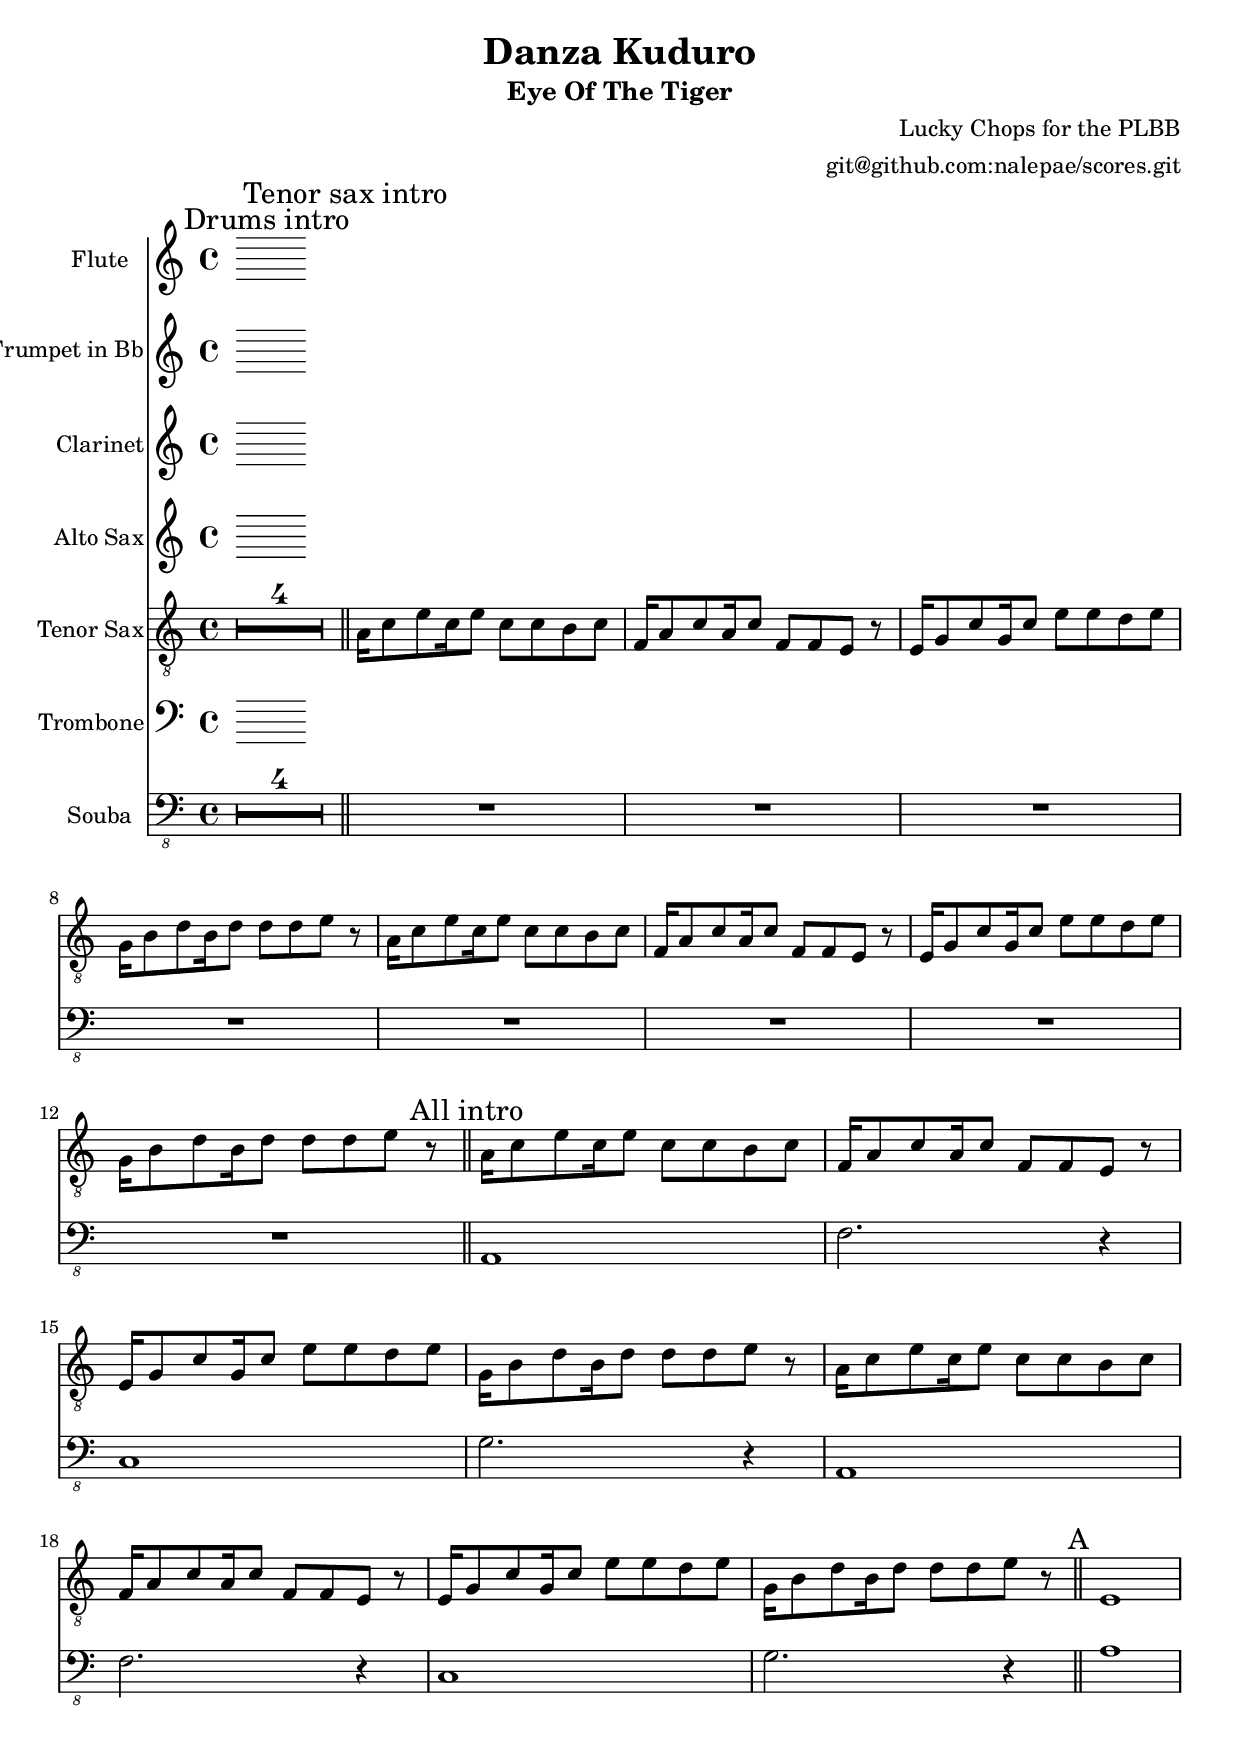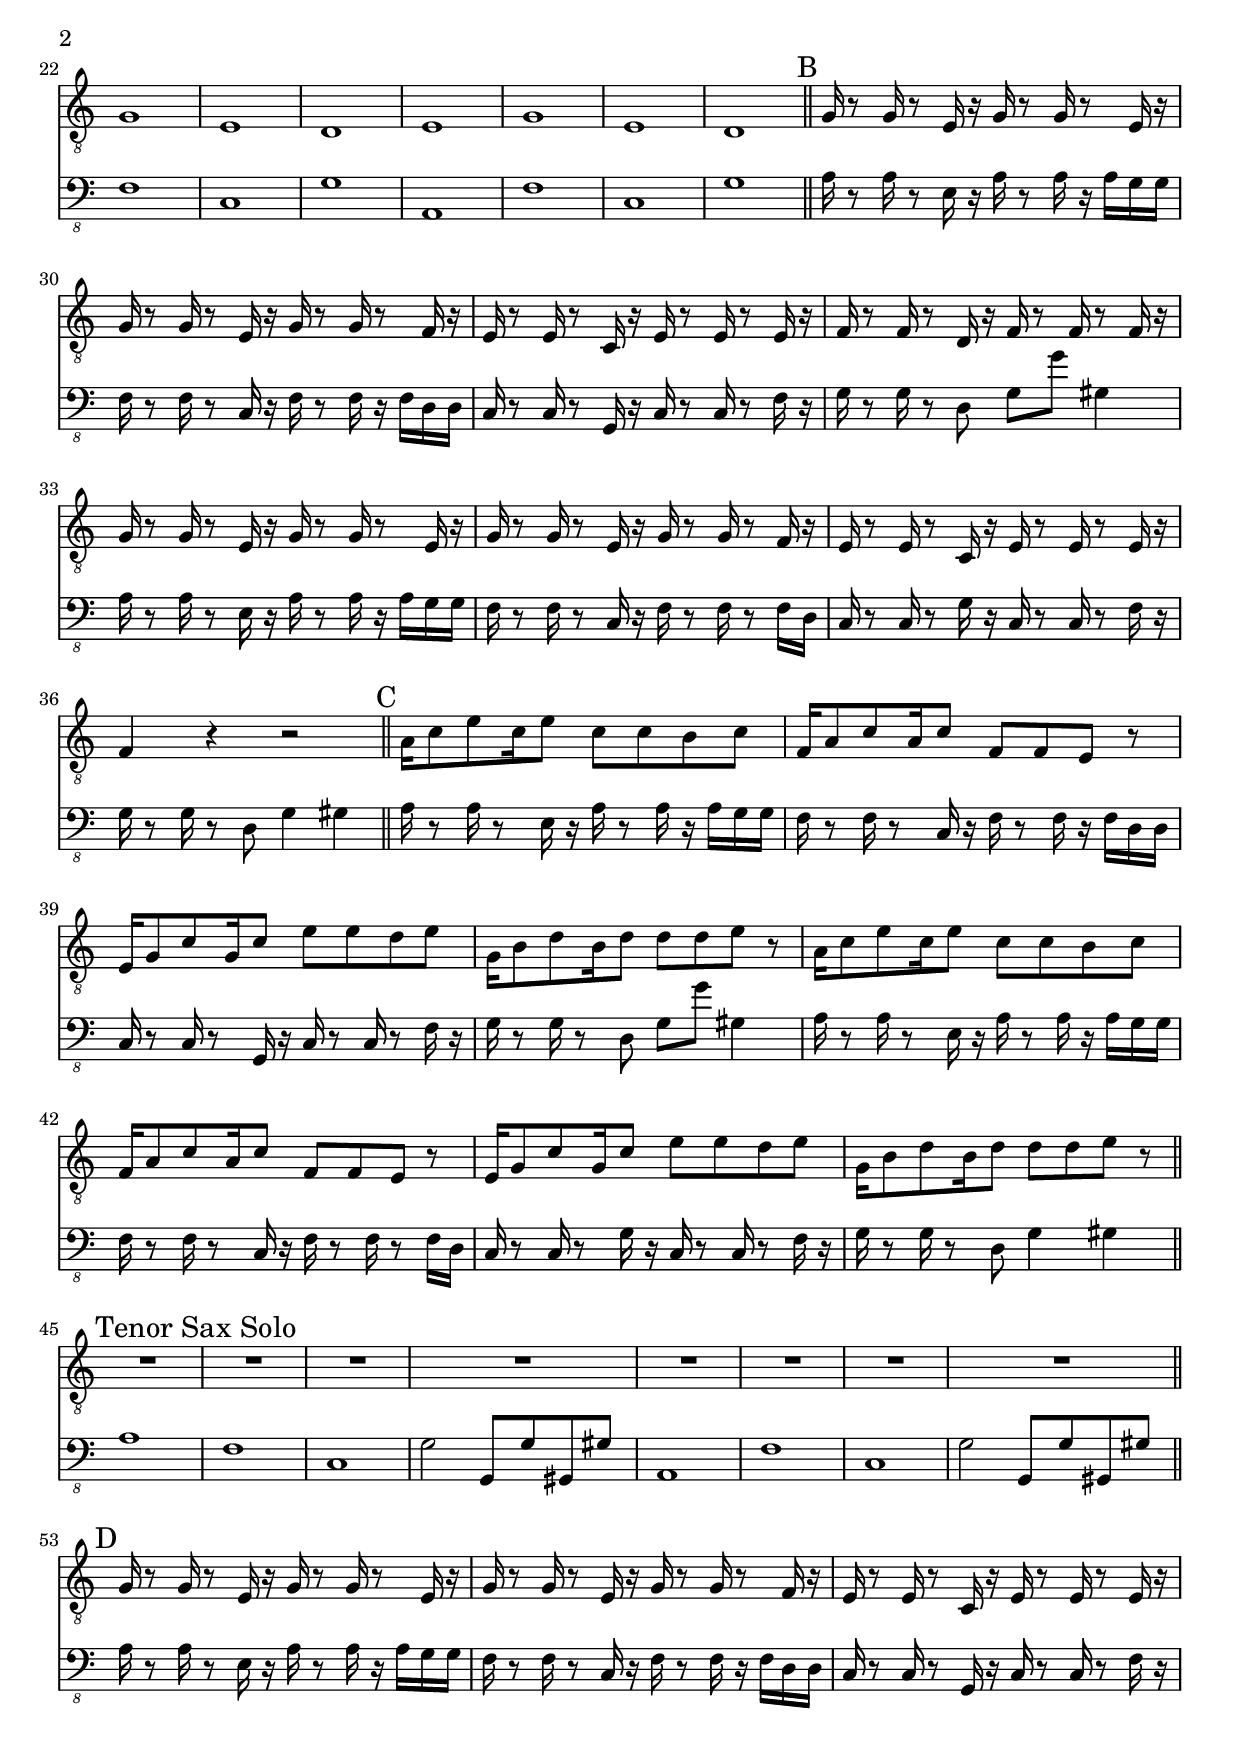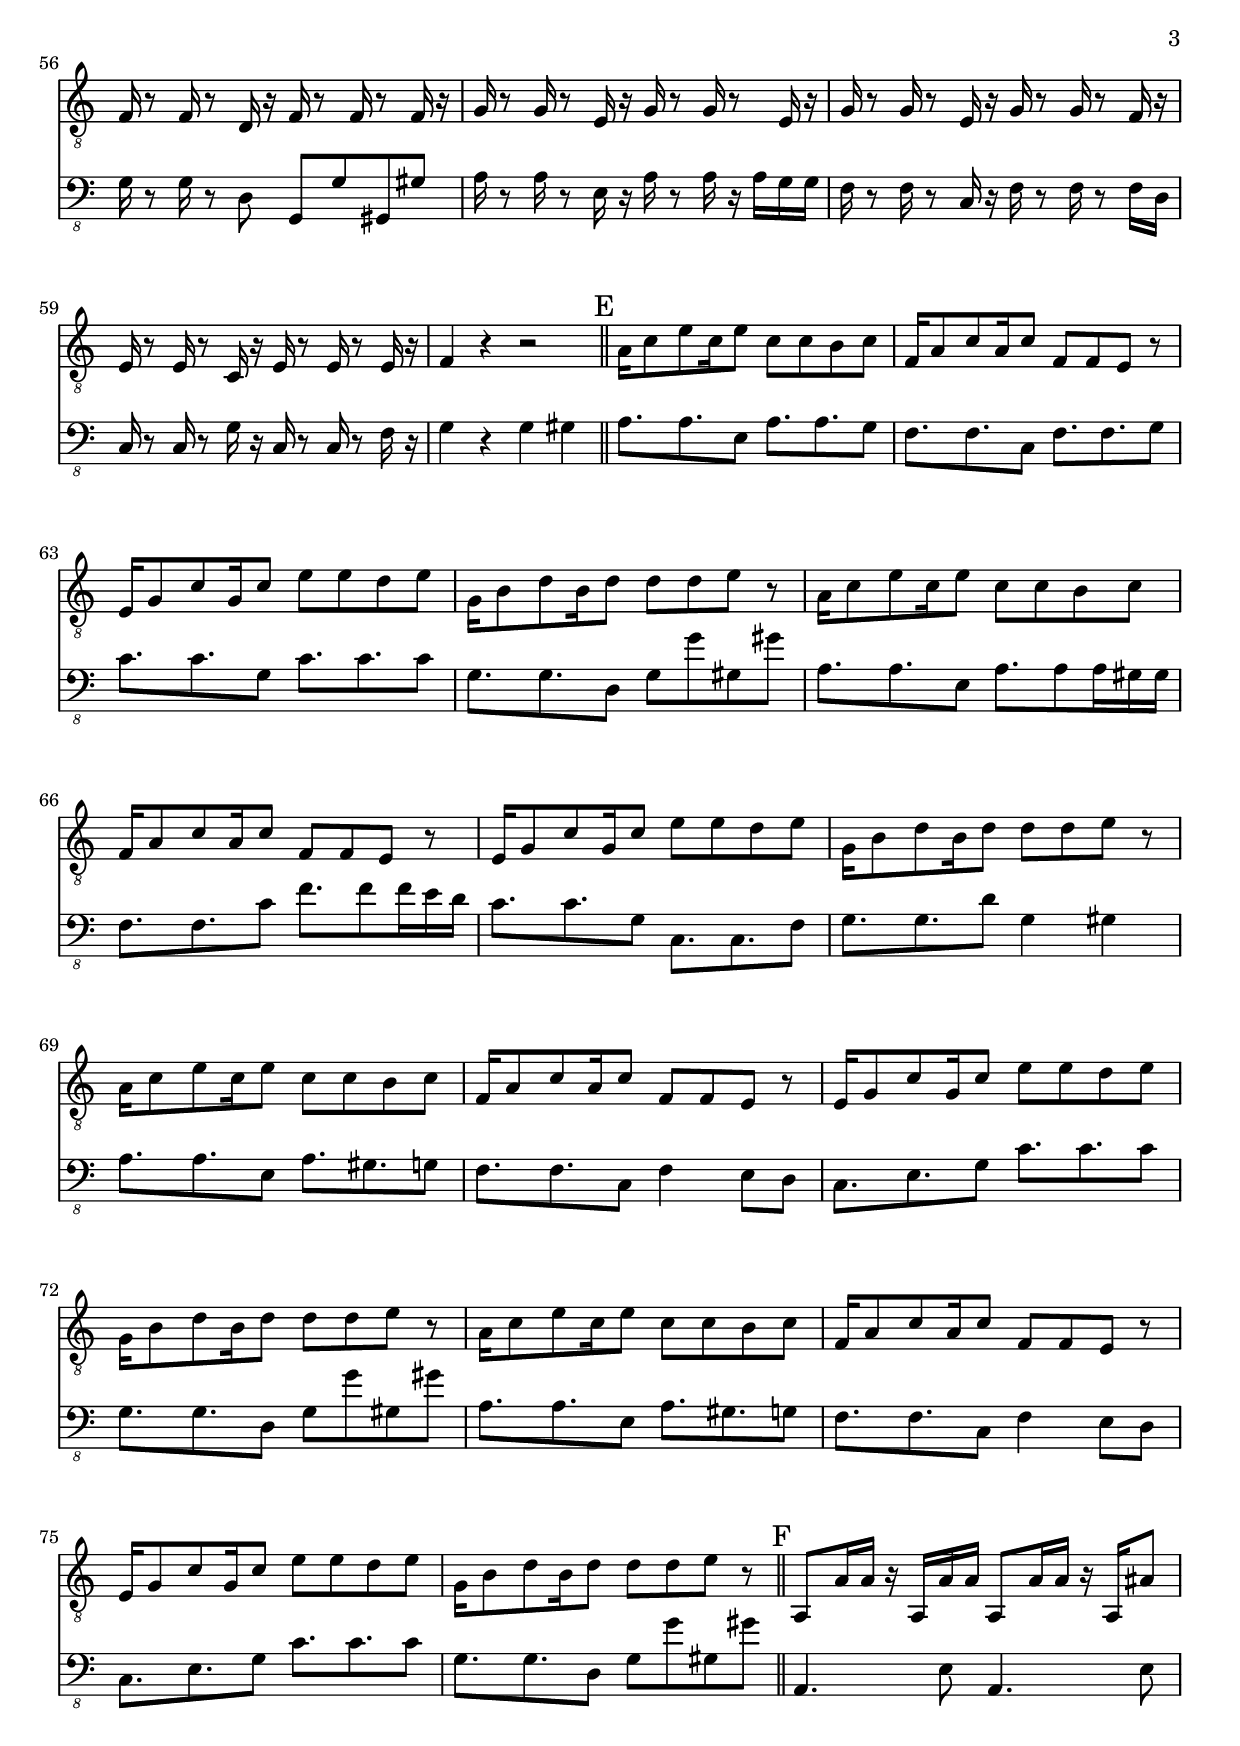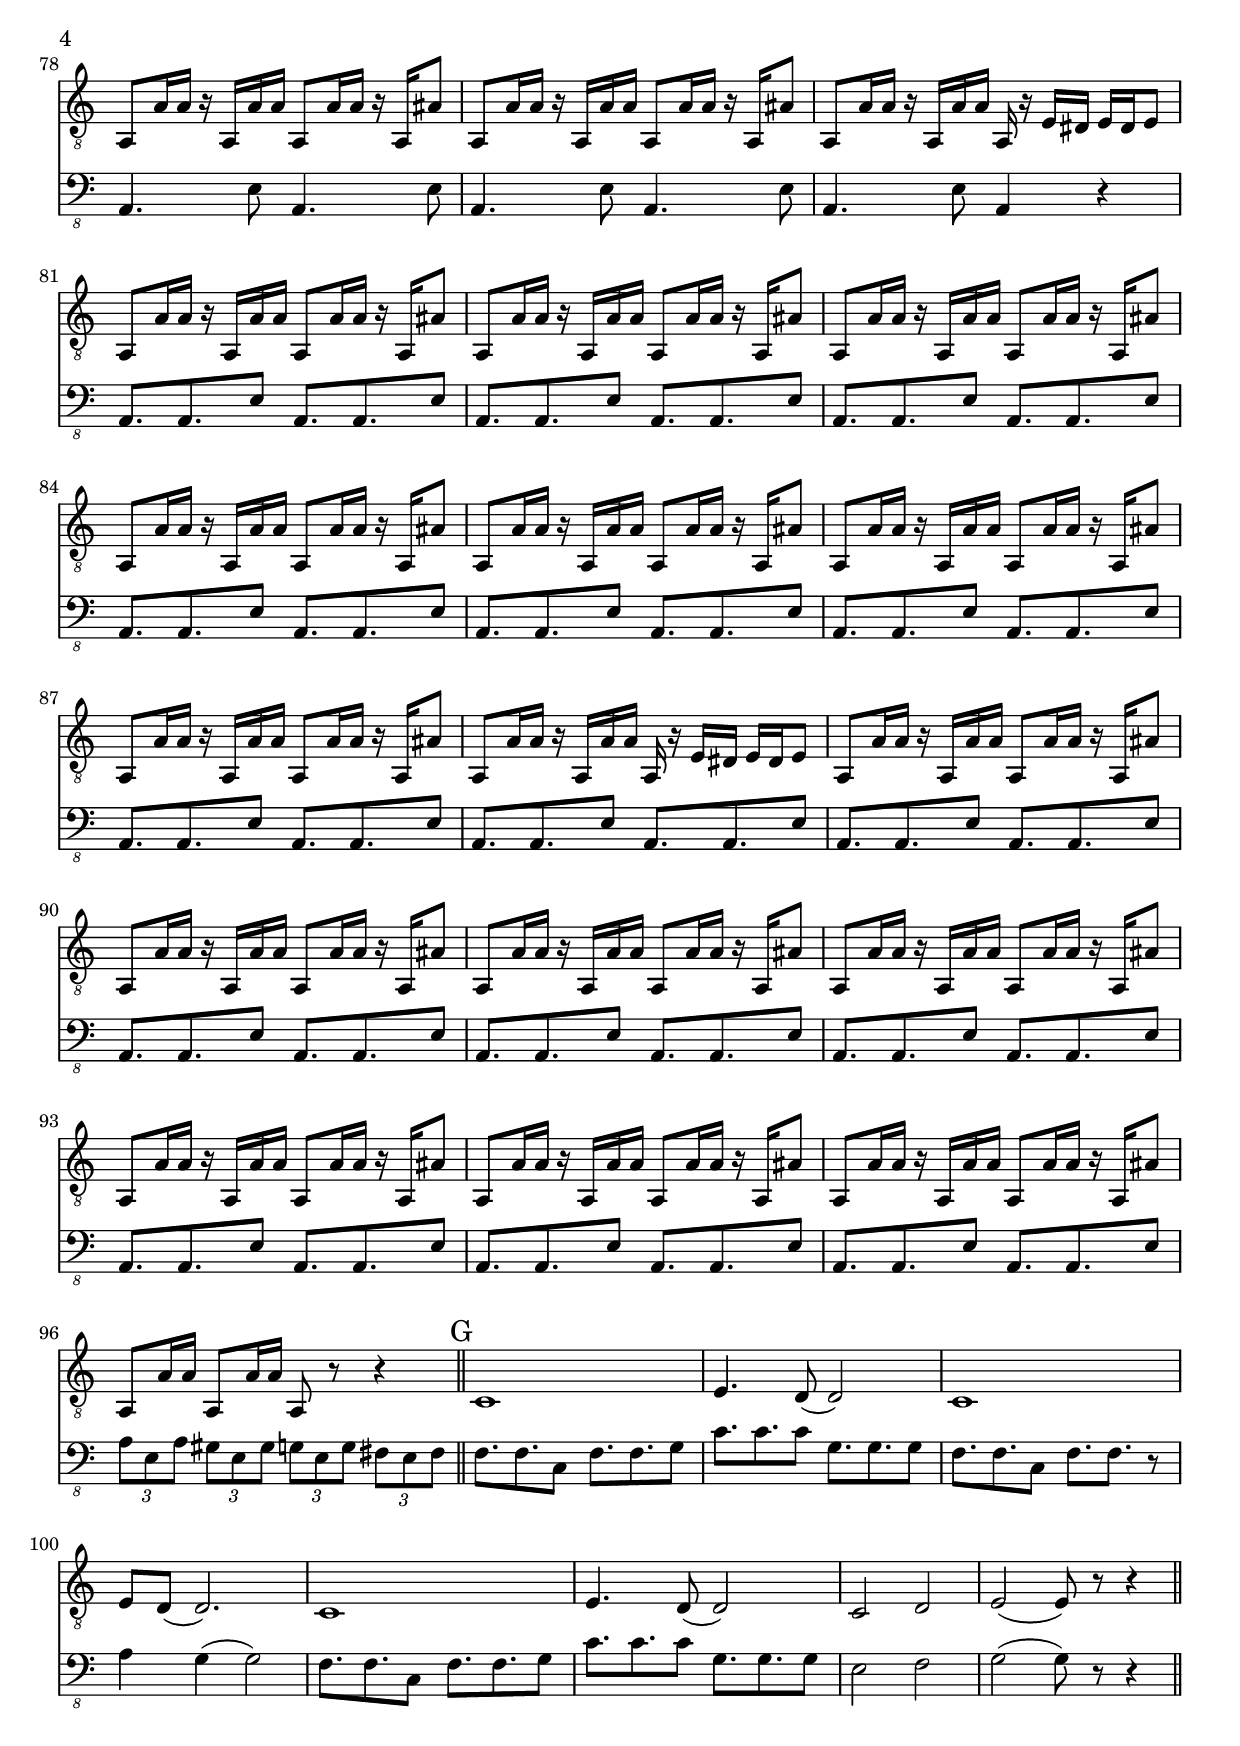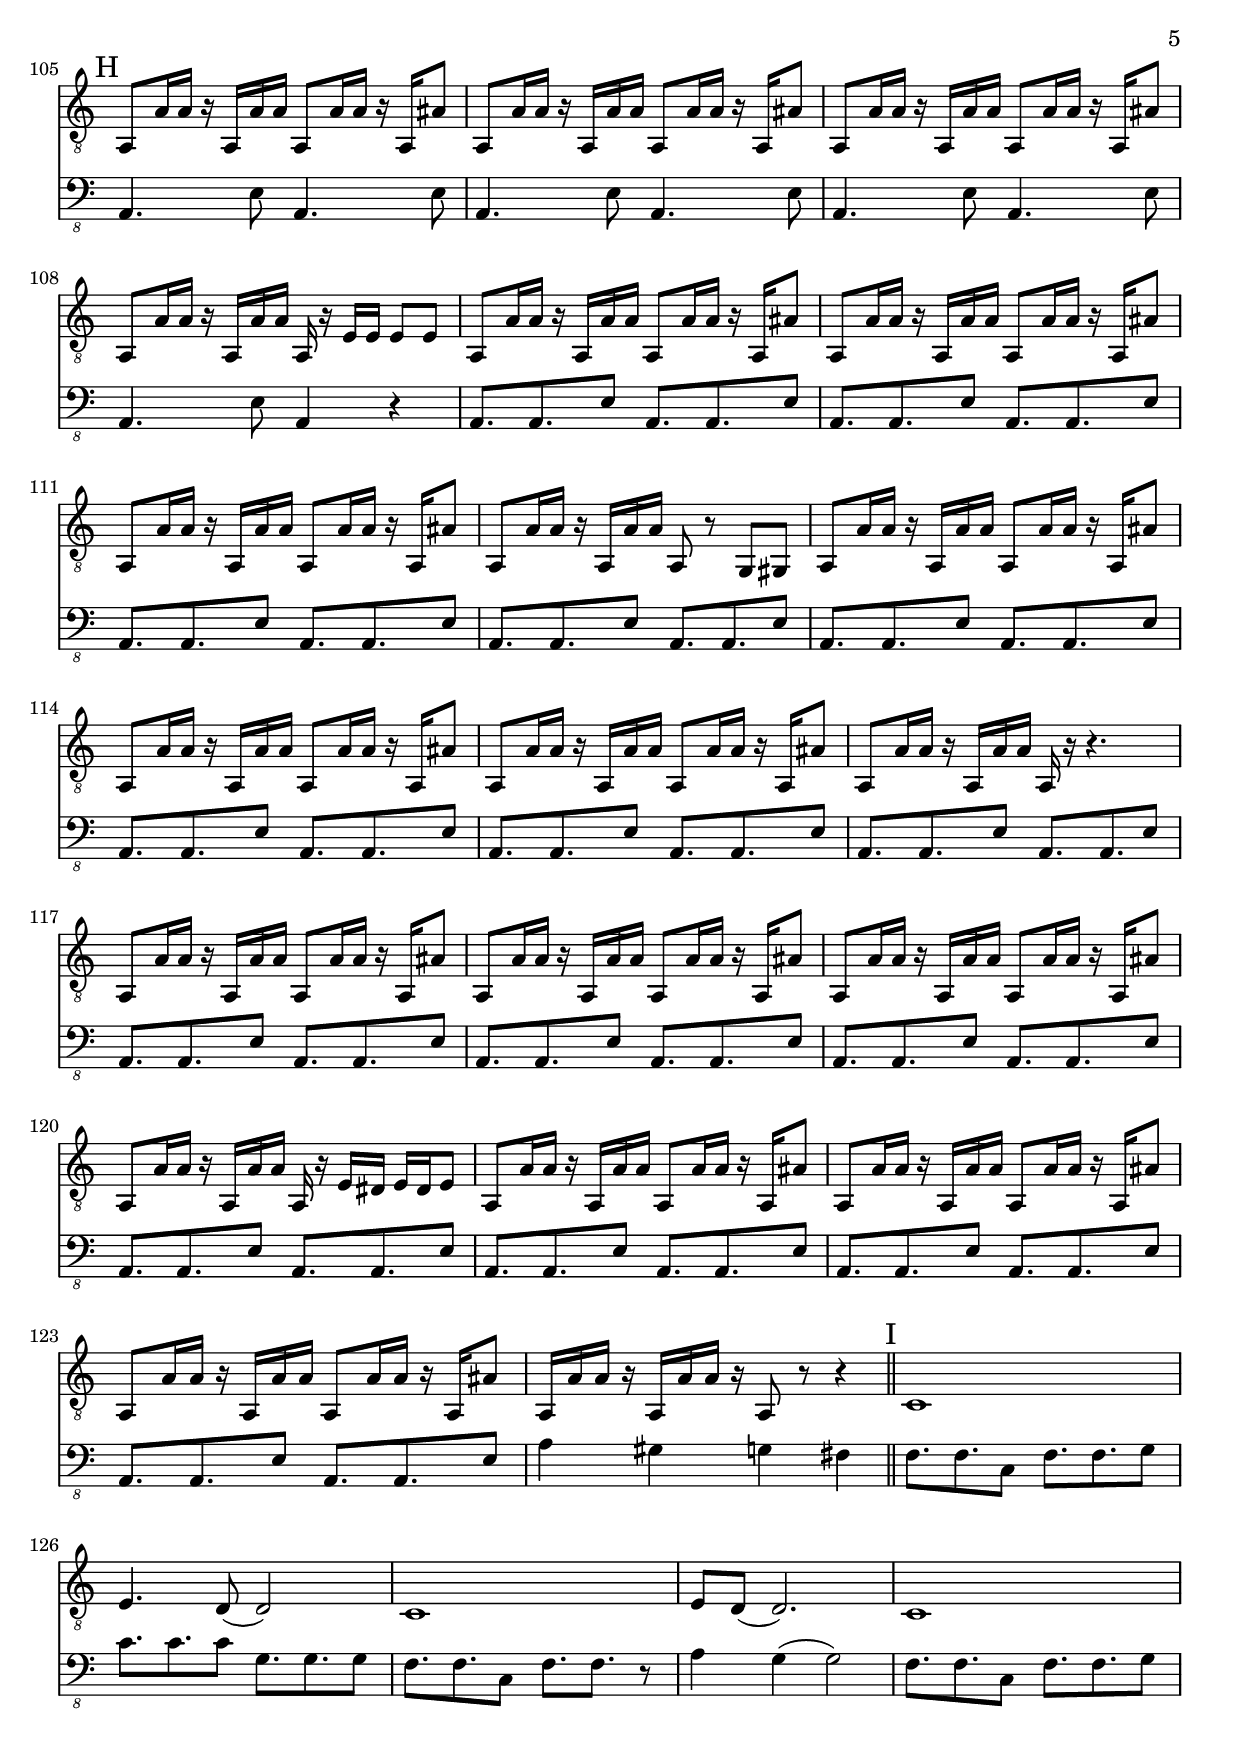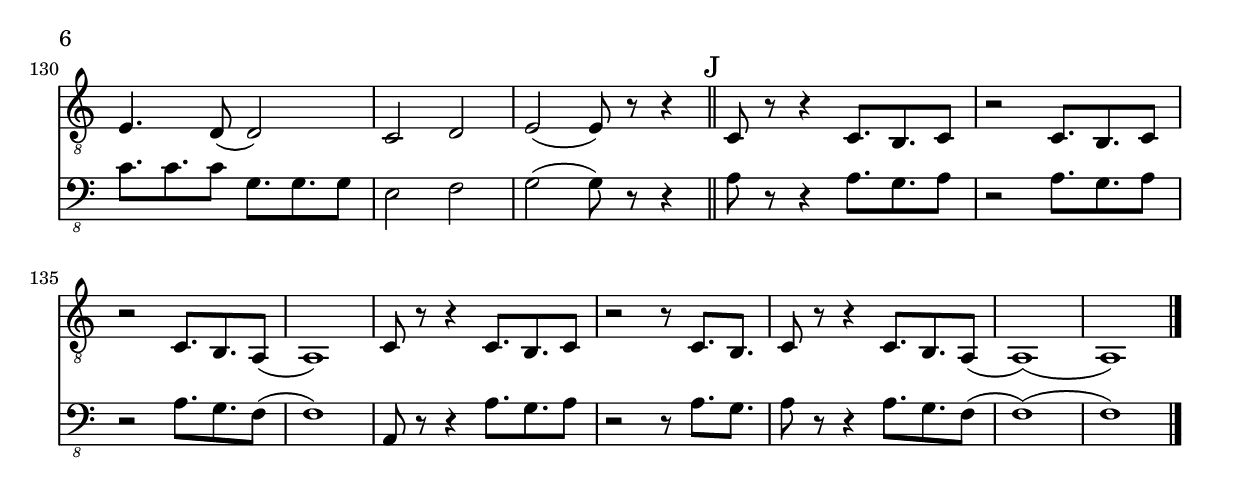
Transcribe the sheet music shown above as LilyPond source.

\version "2.18.2"

\header {
  title = "Danza Kuduro"
  subtitle = "Eye Of The Tiger"
  composer = "Lucky Chops for the PLBB"
  arranger = "git@github.com:nalepae/scores.git"
}

global = {
  \key a \minor
  \time 4/4
}

flute = \relative c'' {
  \global
  % Music follows here.
}

trumpetBb = \relative c'' {
  \global
  % Music follows here.
}

clarinet = \relative c'' {
  \global
  % Music follows here.
}

altoSax = \relative c'' {
  \global
  % Music follows here.
}

tenorSax = \relative c' {
  \global
  \compressFullBarRests
  \override MultiMeasureRest.expand-limit = #1

  % Drums intro
  \mark "Drums intro"
  R1*4 \bar "||"

  % Tenor sax intro
  \mark "Tenor sax intro"
  a16 c8 e c16 e8 c c b c | f,16 a8 c a16 c8 f, f e r | e16 g8 c g16 c8 e e d e | g,16 b8 d b16 d8 d d e r |
  a,16 c8 e c16 e8 c c b c | f,16 a8 c a16 c8 f, f e r | e16 g8 c g16 c8 e e d e | g,16 b8 d b16 d8 d d e r \bar "||"

  % All intro
  \mark "All intro"
  a,16 c8 e c16 e8 c c b c | f,16 a8 c a16 c8 f, f e r | e16 g8 c g16 c8 e e d e | g,16 b8 d b16 d8 d d e r |
  a,16 c8 e c16 e8 c c b c | f,16 a8 c a16 c8 f, f e r | e16 g8 c g16 c8 e e d e | g,16 b8 d b16 d8 d d e r \bar "||"

  % A
  \mark A
  e,1 | g | e | d |
  e1 | g | e | d \bar "||"

  % B
  \mark B
  g16 r8 g16 r8 e16 r g16 r8 g16 r8 e16 r | g16 r8 g16 r8 e16 r g16 r8 g16 r8 f16 r | e16 r8 e16 r8 c16 r e16 r8 e16 r8 e16 r | f16 r8 f16 r8 d16 r f16 r8 f16 r8 f16 r |
  g16 r8 g16 r8 e16 r g16 r8 g16 r8 e16 r | g16 r8 g16 r8 e16 r g16 r8 g16 r8 f16 r | e16 r8 e16 r8 c16 r e16 r8 e16 r8 e16 r | f4 r r2 \bar "||"

  % C
  \mark C
  a16 c8 e c16 e8 c c b c | f,16 a8 c a16 c8 f, f e r | e16 g8 c g16 c8 e e d e | g,16 b8 d b16 d8 d d e r |
  a,16 c8 e c16 e8 c c b c | f,16 a8 c a16 c8 f, f e r | e16 g8 c g16 c8 e e d e | g,16 b8 d b16 d8 d d e r \bar "||" 

  % Tenor Sax Solo
  \mark "Tenor Sax Solo"
  R1*8 \bar "||"

  % D
  \mark D
  g,16 r8 g16 r8 e16 r g16 r8 g16 r8 e16 r | g16 r8 g16 r8 e16 r g16 r8 g16 r8 f16 r | e16 r8 e16 r8 c16 r e16 r8 e16 r8 e16 r | f16 r8 f16 r8 d16 r f16 r8 f16 r8 f16 r |
  g16 r8 g16 r8 e16 r g16 r8 g16 r8 e16 r | g16 r8 g16 r8 e16 r g16 r8 g16 r8 f16 r | e16 r8 e16 r8 c16 r e16 r8 e16 r8 e16 r | f4 r r2 \bar "||"

  % E
  \mark E
  a16 c8 e c16 e8 c c b c | f,16 a8 c a16 c8 f, f e r | e16 g8 c g16 c8 e e d e | g,16 b8 d b16 d8 d d e r |
  a,16 c8 e c16 e8 c c b c | f,16 a8 c a16 c8 f, f e r | e16 g8 c g16 c8 e e d e | g,16 b8 d b16 d8 d d e r |
  a,16 c8 e c16 e8 c c b c | f,16 a8 c a16 c8 f, f e r | e16 g8 c g16 c8 e e d e | g,16 b8 d b16 d8 d d e r |
  a,16 c8 e c16 e8 c c b c | f,16 a8 c a16 c8 f, f e r | e16 g8 c g16 c8 e e d e | g,16 b8 d b16 d8 d d e r \bar "||" 

  % F
  \mark F
  a,,8 a'16 a r a, a' a a,8 a'16 a r a, ais'8 | a,8 a'16 a r a, a' a a,8 a'16 a r a, ais'8 | a,8 a'16 a r a, a' a a,8 a'16 a r a, ais'8 | a,8 a'16 a r a, a' a a,16 r e' dis e dis e8 |
  a,8 a'16 a r a, a' a a,8 a'16 a r a, ais'8 | a,8 a'16 a r a, a' a a,8 a'16 a r a, ais'8 | a,8 a'16 a r a, a' a a,8 a'16 a r a, ais'8 | a,8 a'16 a r a, a' a a,8 a'16 a r a, ais'8 |
  a,8 a'16 a r a, a' a a,8 a'16 a r a, ais'8 | a,8 a'16 a r a, a' a a,8 a'16 a r a, ais'8 |  a,8 a'16 a r a, a' a a,8 a'16 a r a, ais'8 | a,8 a'16 a r a, a' a a,16 r e' dis e dis e8 |
  a,8 a'16 a r a, a' a a,8 a'16 a r a, ais'8 | a,8 a'16 a r a, a' a a,8 a'16 a r a, ais'8 | a,8 a'16 a r a, a' a a,8 a'16 a r a, ais'8 | a,8 a'16 a r a, a' a a,8 a'16 a r a, ais'8 |
  a,8 a'16 a r a, a' a a,8 a'16 a r a, ais'8 | a,8 a'16 a r a, a' a a,8 a'16 a r a, ais'8 | a,8 a'16 a r a, a' a a,8 a'16 a r a, ais'8 | a,8 a'16 a a,8 a'16 a a,8 r r4 \bar "||"

  % G
  \mark G
  c1 | e4. d8 (d2) | c1 | e8 d (d2.) |
  c1 | e4. d8 (d2) | c2 d | e2 (e8) r r4 \bar "||"

  % H
  \mark H
  a,8 a'16 a r a, a' a a,8 a'16 a r a, ais'8 | a,8 a'16 a r a, a' a a,8 a'16 a r a, ais'8 | a,8 a'16 a r a, a' a a,8 a'16 a r a, ais'8 | a,8 a'16 a r a, a' a a,16 r e' e e8 e |
  a,8 a'16 a r a, a' a a,8 a'16 a r a, ais'8 | a,8 a'16 a r a, a' a a,8 a'16 a r a, ais'8 | a,8 a'16 a r a, a' a a,8 a'16 a r a, ais'8 | a,8 a'16 a r a, a' a a,8 r8 g gis |
  a8 a'16 a r a, a' a a,8 a'16 a r a, ais'8 | a,8 a'16 a r a, a' a a,8 a'16 a r a, ais'8 |  a,8 a'16 a r a, a' a a,8 a'16 a r a, ais'8 | a,8 a'16 a r a, a' a a,16 r r4. |
  a8 a'16 a r a, a' a a,8 a'16 a r a, ais'8 | a,8 a'16 a r a, a' a a,8 a'16 a r a, ais'8 | a,8 a'16 a r a, a' a a,8 a'16 a r a, ais'8 | a,8 a'16 a r a, a' a a,16 r e' dis e dis e8 |
  a,8 a'16 a r a, a' a a,8 a'16 a r a, ais'8 | a,8 a'16 a r a, a' a a,8 a'16 a r a, ais'8 | a,8 a'16 a r a, a' a a,8 a'16 a r a, ais'8 | a,16 a' a r a,16 a' a r a,8 r8 r4 \bar "||"

  % I
  \mark I
  c1 | e4. d8 (d2) | c1 | e8 d (d2.) |
  c1 | e4. d8 (d2) | c2 d | e2 (e8) r r4 \bar "||"

  % J
  \mark J
  c8 r r4 c8. b8. c8 | r2 c8. b8. c8 | r2 c8. b8. a8 (| a1) |
  c8 r r4 c8. b8. c8 | r2 r8 c8. b8. | c8 r r4 c8. b8. a8 (| a1) (| a1) \bar "|."
}

trombone = \relative c {
  \global
  % Music follows here.
}

bassTuba = \relative c {
  \global
  \compressFullBarRests
  \override MultiMeasureRest.expand-limit = #1

  % Drums intro
  \mark "Drums intro"
  R1*4 \bar "||"

  % Tenor sax intro
  \mark "Tenor sax intro"
  R1*8 \bar "||"

  % All intro
  \mark "All intro"
  a,1 | f'2. r4 | c1 | g'2. r4 |
  a,1 | f'2. r4 | c1 | g'2. r4 \bar "||"

  % A
  \mark A
  a1 | f | c | g' |
  a,1 | f' | c | g' \bar "||"

  % B
  \mark B
  a16 r8 a16 r8 e16 r a r8 a16 r a g g  | f16 r8 f16 r8 c16 r f r8 f16 r f d d | c16 r8 c16 r8 g16 r c r8 c16 r8 f16 r | g16 r8 g16 r8 d g g' gis,4 |
  a16 r8 a16 r8 e16 r a r8 a16 r a g g  | f16 r8 f16 r8 c16 r f r8 f16 r8 f16 d | c16 r8 c16 r8 g'16 r c, r8 c16 r8 f16 r | g16 r8 g16 r8 d g4 gis \bar "||"

  % C
  \mark C
  a16 r8 a16 r8 e16 r a r8 a16 r a g g  | f16 r8 f16 r8 c16 r f r8 f16 r f d d | c16 r8 c16 r8 g16 r c r8 c16 r8 f16 r | g16 r8 g16 r8 d g g' gis,4 |
  a16 r8 a16 r8 e16 r a r8 a16 r a g g  | f16 r8 f16 r8 c16 r f r8 f16 r8 f16 d | c16 r8 c16 r8 g'16 r c, r8 c16 r8 f16 r | g16 r8 g16 r8 d g4 gis \bar "||"

  % Tenor Sax Solo
  \mark "Tenor Sax Solo"
  a1 | f | c | g'2 g,8 g' gis, gis' |
  a,1 | f' | c | g'2 g,8 g' gis, gis' |

  % D
  \mark D
  a16 r8 a16 r8 e16 r a r8 a16 r a g g  | f16 r8 f16 r8 c16 r f r8 f16 r f d d | c16 r8 c16 r8 g16 r c r8 c16 r8 f16 r | g16 r8 g16 r8 d g, g'8 gis, gis' |
  a16 r8 a16 r8 e16 r a r8 a16 r a g g  | f16 r8 f16 r8 c16 r f r8 f16 r8 f16 d | c16 r8 c16 r8 g'16 r c, r8 c16 r8 f16 r | g4 r4 g4 gis \bar "||"

  % E
  \mark E
  a8. a8. e8 a8. a8. g8 | f8. f8. c8 f8. f8. g8 | c8. c8. g8  c8. c8. c8 | g8. g8. d8  g8 g' gis, gis' |
  a,8. a8. e8 a8. a8 a16 gis16 gis | f8. f8. c'8 f8. f8 f16 e d | c8. c8. g8  c,8. c8. f8 | g8. g8. d'8 g,4 gis |
  a8. a8. e8 a8. gis8. g8 | f8. f8. c8 f4 e8 d8 | c8. e8. g8 c8. c8. c8 | g8. g8. d8  g8 g' gis, gis' |
  a,8. a8. e8 a8. gis8. g8 | f8. f8. c8 f4 e8 d8 | c8. e8. g8 c8. c8. c8 | g8. g8. d8  g8 g' gis, gis' \bar "||"

  % F
  \mark F
  a,,4. e'8 a,4. e'8 | a,4. e'8 a,4. e'8 | a,4. e'8 a,4. e'8 | a,4. e'8 a,4 r4 |
  a8. a8. e'8 a,8. a8. e'8 | a,8. a8. e'8 a,8. a8. e'8 | a,8. a8. e'8 a,8. a8. e'8 | a,8. a8. e'8 a,8. a8. e'8 |
  a,8. a8. e'8 a,8. a8. e'8 | a,8. a8. e'8 a,8. a8. e'8 | a,8. a8. e'8 a,8. a8. e'8 | a,8. a8. e'8 a,8. a8. e'8 |
  a,8. a8. e'8 a,8. a8. e'8 | a,8. a8. e'8 a,8. a8. e'8 | a,8. a8. e'8 a,8. a8. e'8 | a,8. a8. e'8 a,8. a8. e'8 |
  a,8. a8. e'8 a,8. a8. e'8 | a,8. a8. e'8 a,8. a8. e'8 | a,8. a8. e'8 a,8. a8. e'8 | \times 2/3 {a8 e a} \times 2/3 {gis e gis} \times 2/3 {g e g} \times 2/3 {fis e fis} \bar "||"

  % G
  \mark G
  f8. f8. c8 f8. f8. g8 | c8. c8. c8 g8. g8. g8 | f8. f8. c8 f8. f8. r8 | a4 g4 (g2) |
  f8. f8. c8 f8. f8. g8 | c8. c8. c8 g8. g8. g8 | e2 f g (g8) r r4 \bar "||"

  % H
  \mark H
  a,4. e'8 a,4. e'8 | a,4. e'8 a,4. e'8 | a,4. e'8 a,4. e'8 | a,4. e'8 a,4 r4 |
  a8. a8. e'8 a,8. a8. e'8 | a,8. a8. e'8 a,8. a8. e'8 | a,8. a8. e'8 a,8. a8. e'8 | a,8. a8. e'8 a,8. a8. e'8 |
  a,8. a8. e'8 a,8. a8. e'8 | a,8. a8. e'8 a,8. a8. e'8 | a,8. a8. e'8 a,8. a8. e'8 | a,8. a8. e'8 a,8. a8. e'8 |
  a,8. a8. e'8 a,8. a8. e'8 | a,8. a8. e'8 a,8. a8. e'8 | a,8. a8. e'8 a,8. a8. e'8 | a,8. a8. e'8 a,8. a8. e'8 |
  a,8. a8. e'8 a,8. a8. e'8 | a,8. a8. e'8 a,8. a8. e'8 | a,8. a8. e'8 a,8. a8. e'8 | a4 gis4 g fis \bar "||"

  % I
  \mark I
  f8. f8. c8 f8. f8. g8 | c8. c8. c8 g8. g8. g8 | f8. f8. c8 f8. f8. r8 | a4 g4 (g2) |
  f8. f8. c8 f8. f8. g8 | c8. c8. c8 g8. g8. g8 | e2 f g (g8) r r4 \bar "||"

  % J
  \mark J
  a8 r r4 a8. g8. a8 | r2 a8. g8. a8 | r2 a8. g8. f8 (| f1) |
  a,8 r r4 a'8. g8. a8 | r2 r8 a8. g8. | a8 r r4 a8. g8. f8 (| f1) (| f1) \bar "|."

}

flutePart = \new Staff \with {
  instrumentName = "Flute"
  midiInstrument = "flute"
} \flute

trumpetBbPart = \new Staff \with {
  instrumentName = "Trumpet in Bb"
  midiInstrument = "trumpet"
} \trumpetBb

clarinetPart = \new Staff \with {
  instrumentName = "Clarinet"
  midiInstrument = "clarinet"
} \clarinet

altoSaxPart = \new Staff \with {
  instrumentName = "Alto Sax"
  midiInstrument = "alto sax"
} \altoSax

tenorSaxPart = \new Staff \with {
  instrumentName = "Tenor Sax"
  midiInstrument = "tenor sax"
} { \clef "treble_8" \tenorSax }

trombonePart = \new Staff \with {
  instrumentName = "Trombone"
  midiInstrument = "trombone"
} { \clef bass \trombone }

bassTubaPart = \new Staff \with {
  instrumentName = "Souba"
  midiInstrument = "tuba"
} { \clef "bass_8" \bassTuba }

\score {
  <<
    \flutePart
    \trumpetBbPart
    \clarinetPart
    \altoSaxPart
    \tenorSaxPart
    \trombonePart
    \bassTubaPart
  >>
  \layout { }
  \midi {
    \context {
      \Score
      tempoWholesPerMinute = #(ly:make-moment 100 4)
    }
  }
}
